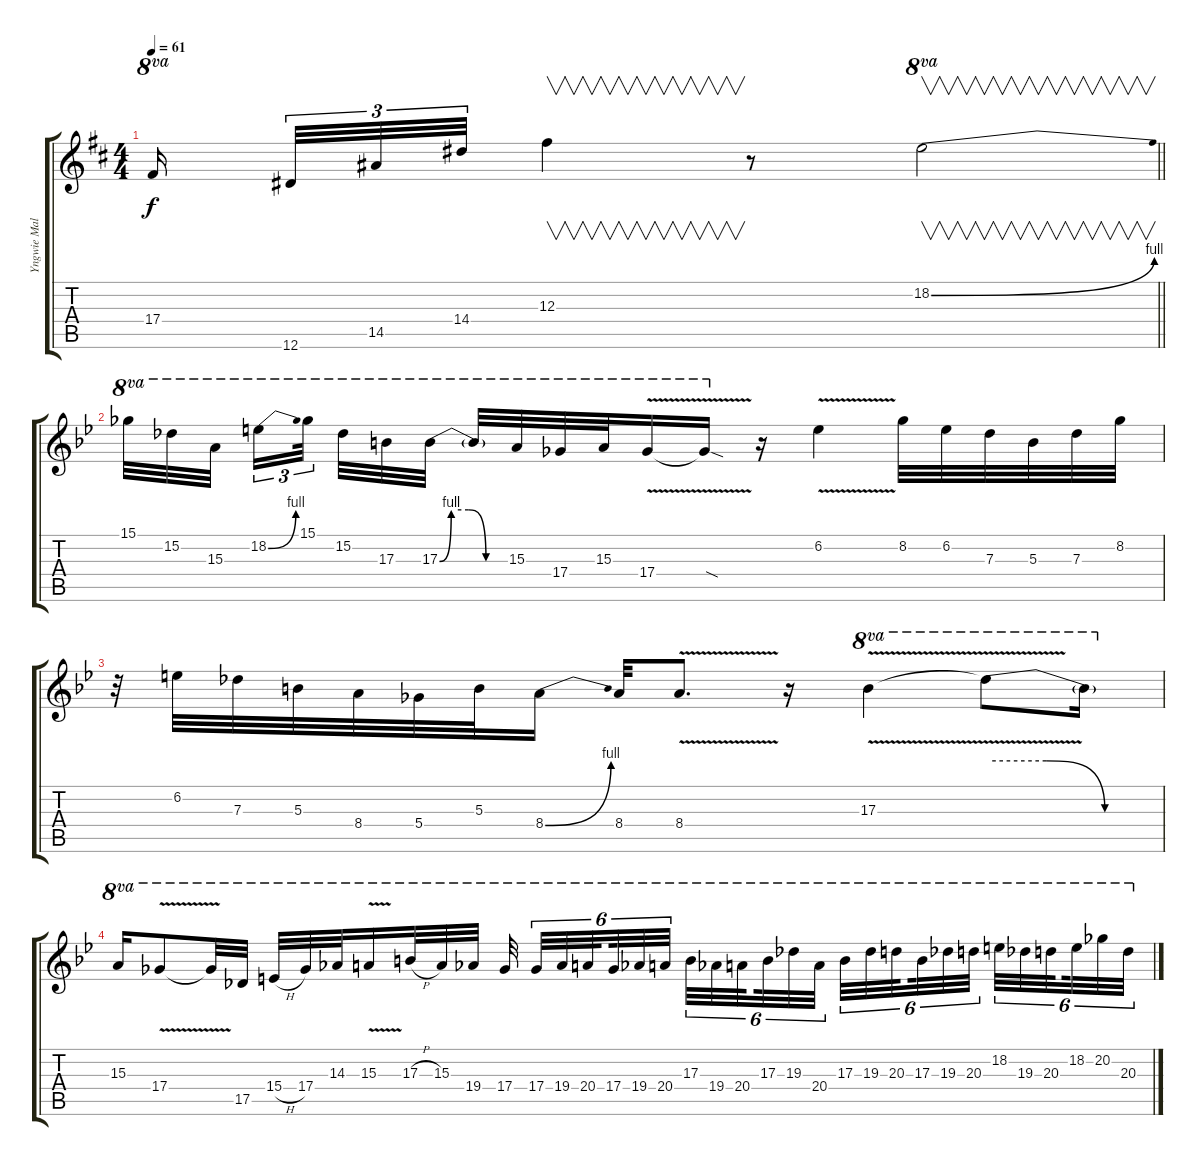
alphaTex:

\track ("Yngwie Malmsteen" "Yngwie Mal") {instrument distortionguitar}
\staff {score tabs}
\tuning (Eb4 Bb3 Gb3 Db3 Ab2 Eb2) {hide}
\ts (4 4)
\tempo 61
\clef g2
\barLineRight lightlight
\ks d
17.4{t}.16{ot 8va dy f beam splitsecondary} 12.6.32{tu (3 2)} 14.5.32{tu (3 2)} 14.4.32{tu (3 2)} 12.3.4{v} r.8 18.2{be (bend 0 0 60 4)}.2{v ot 8va} |
\ks bb
15.1.32{ot 8va} 15.2.32{ot 8va} 15.3.32{ot 8va beam splitsecondary} 18.2{be (bend 0 0 60 4)}.16{tu (3 2) ot 8va} 15.1.32{tu (3 2) ot 8va beam splitsecondary} 15.2.32{ot 8va} 17.3.32{ot 8va} 17.3{be (custom 0 0 10 4 25 4 40 0 60 0)}.32{ot 8va} 17.3{t}.32{ot 8va} 15.3.32{ot 8va} 17.4.32{ot 8va} 15.3.32{ot 8va} 17.4{v}.16{ot 8va} 17.4{sod t}.16{ot 8va} r.16 6.2{v}.4 8.2.32 6.2.32 7.3.32 5.3.32 7.3.32 8.2.32 |
r.32 6.2.32 7.3.32 5.3.32 8.4.32 5.4.32 5.3.32 8.4{be (bend 0 0 60 4)}.16 8.4.32 8.4{v}.8{d} r.16 17.3{v}.4{ot 8va} 17.3{be (custom 0 4 20 4 40 0 60 0) t}.8{ot 8va} 17.3{t}.16{ot 8va} |
15.3.16{ot 8va} 17.4{v}.8{ot 8va} 17.4{t}.32{ot 8va} 17.5.32{ot 8va} 15.4{h}.32{ot 8va} 17.4.32{ot 8va} 14.3.32{ot 8va} 15.3{v}.16{ot 8va} 17.3{h}.32{ot 8va} 15.3.32{ot 8va} 19.4.32{ot 8va} 17.4.32{ot 8va beam splitsecondary} 17.4.32{tu (6 4) ot 8va} 19.4.32{tu (6 4) ot 8va} 20.4.32{tu (6 4) ot 8va beam splitsecondary} 17.4.32{tu (6 4) ot 8va} 19.4.32{tu (6 4) ot 8va} 20.4.32{tu (6 4) ot 8va beam splitsecondary} 17.3.32{tu (6 4) ot 8va} 19.4.32{tu (6 4) ot 8va} 20.4.32{tu (6 4) ot 8va beam splitsecondary} 17.3.32{tu (6 4) ot 8va} 19.3.32{tu (6 4) ot 8va} 20.4.32{tu (6 4) ot 8va beam splitsecondary} 17.3.32{tu (6 4) ot 8va} 19.3.32{tu (6 4) ot 8va} 20.3.32{tu (6 4) ot 8va beam splitsecondary} 17.3.32{tu (6 4) ot 8va} 19.3.32{tu (6 4) ot 8va} 20.3.32{tu (6 4) ot 8va beam splitsecondary} 18.2.32{tu (6 4) ot 8va} 19.3.32{tu (6 4) ot 8va} 20.3.32{tu (6 4) ot 8va beam splitsecondary} 18.2.32{tu (6 4) ot 8va} 20.2.32{tu (6 4) ot 8va} 20.3.32{tu (6 4) ot 8va}
